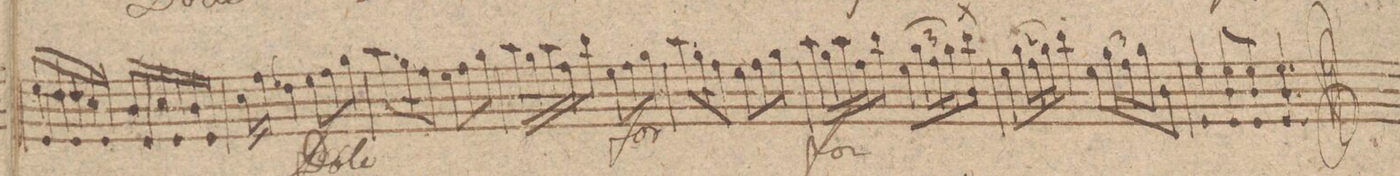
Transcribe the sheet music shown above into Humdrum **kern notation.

**kern	**dynam
*I"Violino Primo	*
*clefG2	*
*k[f#c#g#d#]	*
*met(c)	*
*M6/8	*
16ee\LL	.
16e/	.
16dd#\	.
16e/	.
16cc#\	.
16e/JJ	.
16b\LL	.
16e/	.
16cc#\	.
16e/	.
16b\	.
16e/JJ	.
=299	=299
16cc#\LL	.
16ff#\JJ	.
8qqee/	.
4dd#\	.
8ee\L	.
8ff#\	.
8gg#\J	.
=300	=300
8.aa\L	.
16gg#\K	.
8ff#\J	.
8ee\L	.
8ff#\	.
8gg#\J	.
=301	=301
16aa\LL	.
16gg#\	.
16aa\	.
16ff#\J	.
8bb\J	.
8ee\L	f
8ff#\	.
8gg#\J	.
=302	=302
8.aa\L	.
16gg#\K	.
8ff#\J	.
8ee\L	.
8ff#\	.
8gg#\J	.
=303	=303
16aa\LL	f
16gg#\	.
16aa\	.
16ff#\J	.
8bb\J	.
8ee\L	.
(24gg#\L	.
24ff#\	.
24gg#\J)	.
8bb\J	.
=304	=304
8ee\L	.
(24gg#\L	.
24ff#\	.
24gg#\J)	.
8bb\J	.
8ee\L	.
24gg#\L	.
24ff#\	.
24gg#\J	.
8b\J	.
=305	=305
8ee/ 8e/	.
8ee/L 8b/ 8e/	.
8ee/J 8b/ 8e/	.
4.ee/ 4.b/ 4.e/	.
==	==
*-	*-
